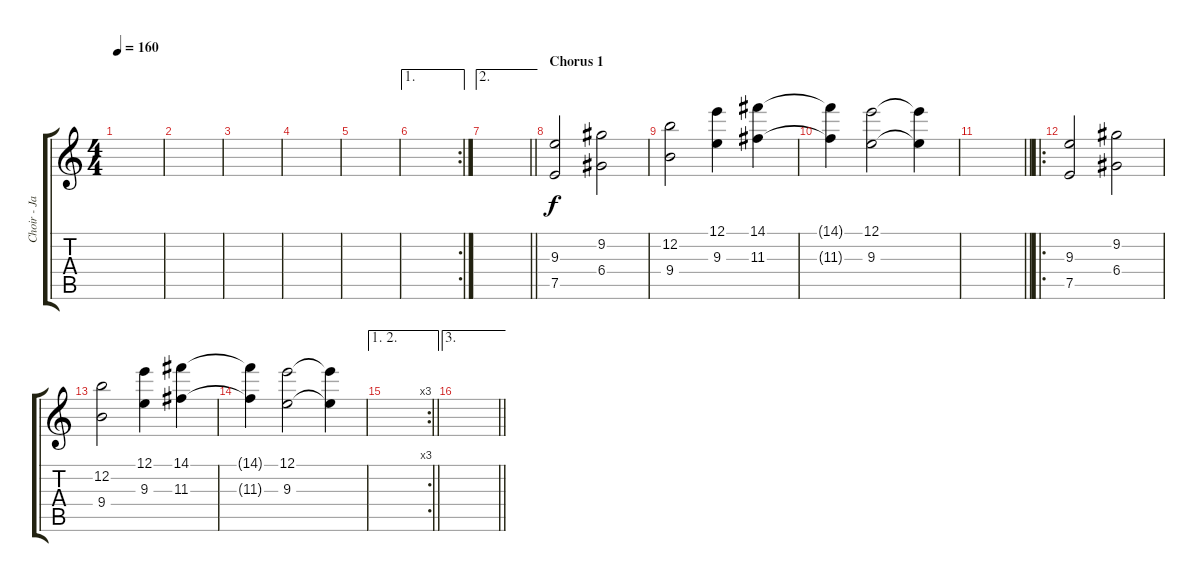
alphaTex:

\track ("Choir - Jack, John, Eric" "Choir - Ja") {instrument contrabass}
\staff {score tabs}
\tuning (E4 B3 G3 D3 A2 E2) {hide}
\ts (4 4)
\tempo 160
\clef g2
\ks c
|
|
|
|
|
\ae 1
\rc 2
|
\ae 2
\barLineRight lightlight
|
\section ("" "Chorus 1")
(9.3 7.5).2 (9.2 6.4).2 |
(12.2 9.4).2 (12.1 9.3).4 (14.1 11.3).4 |
(14.1{t} 11.3{t}).4 (12.1 9.3).2 (12.1{t} 9.3{t}).4 |
\barLineRight lightlight
|
\ro
(9.3 7.5).2 (9.2 6.4).2 |
(12.2 9.4).2 (12.1 9.3).4 (14.1 11.3).4 |
(14.1{t} 11.3{t}).4 (12.1 9.3).2 (12.1{t} 9.3{t}).4 |
\ae (1 2)
\rc 3
\barLineRight lightlight
|
\ae 3
\barLineRight lightlight
